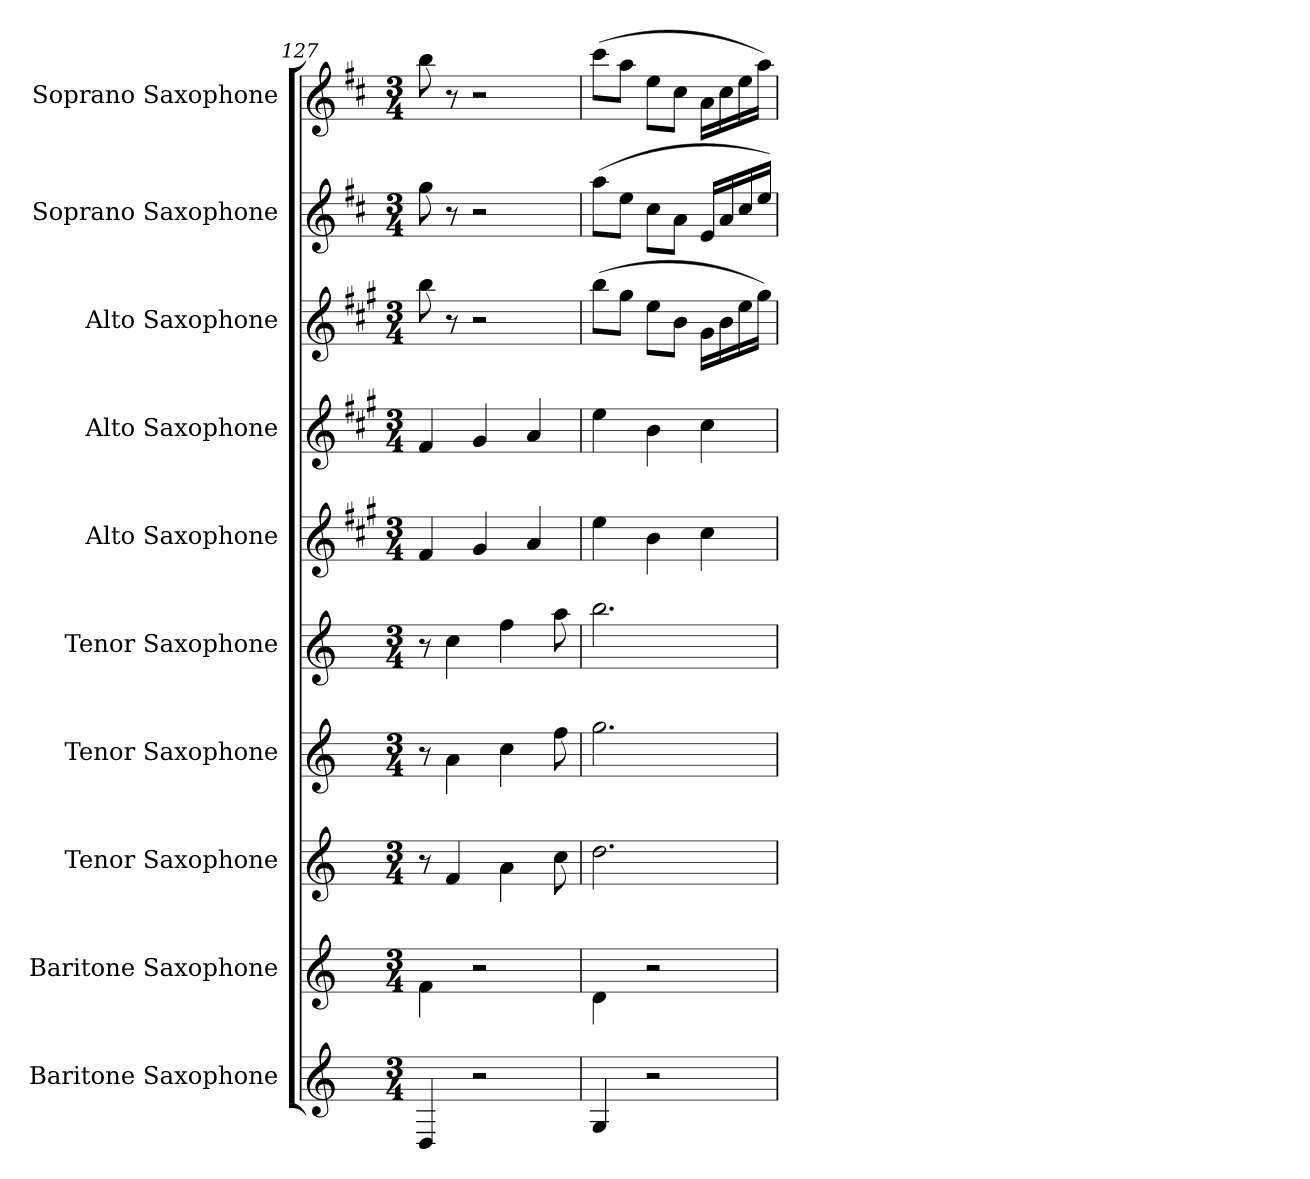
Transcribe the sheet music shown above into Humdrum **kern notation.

**kern	**kern	**kern	**kern	**kern	**kern	**kern	**kern	**kern	**kern
*part10	*part9	*part8	*part7	*part6	*part5	*part4	*part3	*part2	*part1
*staff10	*staff9	*staff8	*staff7	*staff6	*staff5	*staff4	*staff3	*staff2	*staff1
*I"Baritone Saxophone	*I"Baritone Saxophone	*I"Tenor Saxophone	*I"Tenor Saxophone	*I"Tenor Saxophone	*I"Alto Saxophone	*I"Alto Saxophone	*I"Alto Saxophone	*I"Soprano Saxophone	*I"Soprano Saxophone
*I'Bar. Sax.	*I'Bar. Sax.	*I'T. Sax.	*I'T. Sax.	*I'T. Sax.	*I'A. Sax.	*I'A. Sax.	*I'A. Sax.	*I'S. Sax.	*I'S. Sax.
*clefG2	*clefG2	*clefG2	*clefG2	*clefG2	*clefG2	*clefG2	*clefG2	*clefG2	*clefG2
*ITrd12c21	*ITrd12c21	*ITrd8c14	*ITrd8c14	*ITrd8c14	*ITrd5c9	*ITrd5c9	*ITrd5c9	*ITrd1c2	*ITrd1c2
*k[]	*k[]	*k[]	*k[]	*k[]	*k[]	*k[]	*k[]	*k[]	*k[]
*M3/4	*M3/4	*M3/4	*M3/4	*M3/4	*M3/4	*M3/4	*M3/4	*M3/4	*M3/4
=127	=127	=127	=127	=127	=127	=127	=127	=127	=127
4DD/	4F\	8r	8r	8r	4A/	4A/	8dd\	8ff\	8aa\
.	.	4F/	4A\	4c\	.	.	8r	8r	8r
2r	2r	.	.	.	4B/	4B/	2r	2r	2r
.	.	4A\	4c\	4f\	.	.	.	.	.
.	.	.	.	.	4c/	4c/	.	.	.
.	.	8c\	8f\	8a\	.	.	.	.	.
=128	=128	=128	=128	=128	=128	=128	=128	=128	=128
4GG/	4D\	2.d\	2.g\	2.b\	4g\	4g\	(8dd\L	(8gg\L	(8bb\L
.	.	.	.	.	.	.	8b\J	8dd\J	8gg\J
2r	2r	.	.	.	4d\	4d\	8g\L	8b\L	8dd\L
.	.	.	.	.	.	.	8d\J	8g\J	8b\J
.	.	.	.	.	4e\	4e\	16B\LL	16d/LL	16g\LL
.	.	.	.	.	.	.	16d\	16g/	16b\
.	.	.	.	.	.	.	16g\	16b/	16dd\
.	.	.	.	.	.	.	16b\JJ)	16dd/JJ)	16gg\JJ)
=	=	=	=	=	=	=	=	=	=
*-	*-	*-	*-	*-	*-	*-	*-	*-	*-
